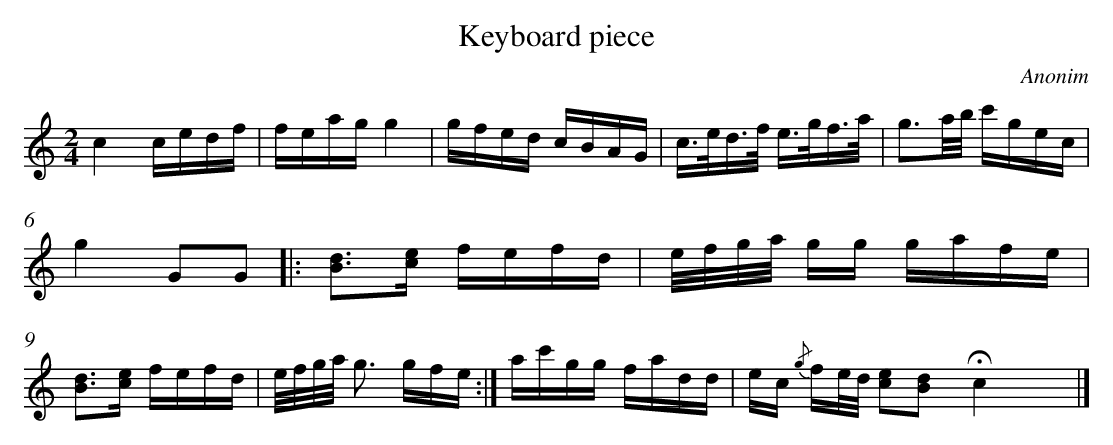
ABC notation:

X:1
T: Keyboard piece
C: Anonim
L: 1/16
M: 2/4
K: C clef=treble
c4cedf |
feagg4 |
gfed cBAG |
c>ed>f e>gf3/a/ |
g3a/b/ c'gec |
g4G2G2 ]|:
[B2d2]>[c2e2] fefd |
e/f/g/a/ gg gafe |
[B2d2]>[c2e2] fefd |
e/f/g/a/ g2> g2fe :|]
ac'gg fadd |
ec {/g} fe/d/ [c2e2][B2d2] [|]
!fermata!c4x4 |]
